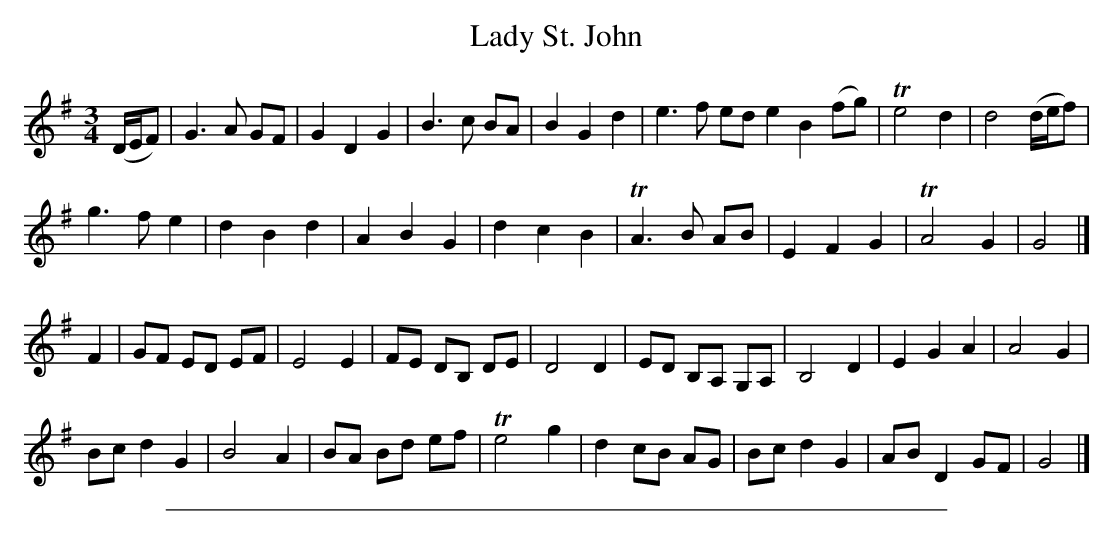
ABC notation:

X:1
T: Lady St. John
M: 3/4
L: 1/8
K: G
(D/E/F) |\
G3 A GF | G2 D2 G2 | B3 c BA | B2 G2 d2 |\
e3 f ed e2 B2 (fg) | Te4 d2 | d4 (d/e/f) |
g3 f e2 | d2 B2 d2 | A2 B2 G2 | d2 c2 B2 |\
TA3 B AB | E2 F2 G2 | TA4 G2 | G4 |]
F2 |\
GF ED EF | E4 E2 | FE DB, DE | D4 D2 |\
ED B,A, G,A, | B,4 D2 | E2 G2 A2 | A4 G2 |
Bc d2 G2 | B4 A2 | BA Bd ef | Te4 g2 |\
d2 cB AG | Bc d2 G2 | AB D2 GF | G4 |]
